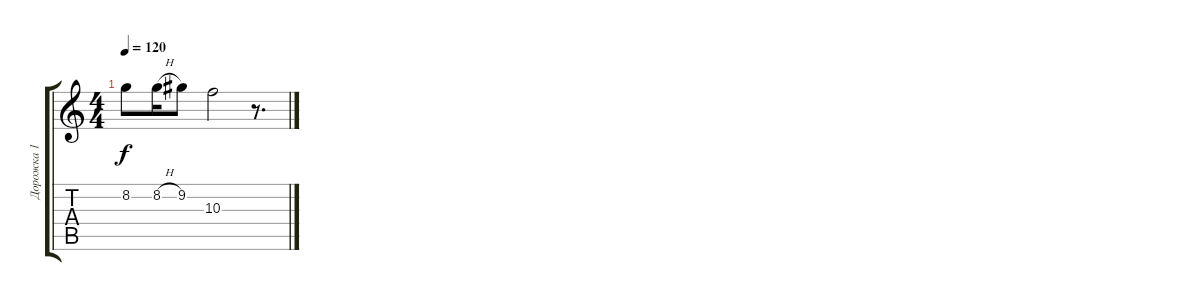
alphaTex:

\track ("Дорожка 1" "Дорожка 1") {instrument acousticguitarsteel}
\staff {score tabs}
\tuning (E4 B3 G3 D3 A2 E2) {hide}
\ts (4 4)
\tempo 120
\clef g2
\ks c
8.2{t}.8{dy f} 8.2{h}.16 9.2.8 10.3.2 r.8{d}
